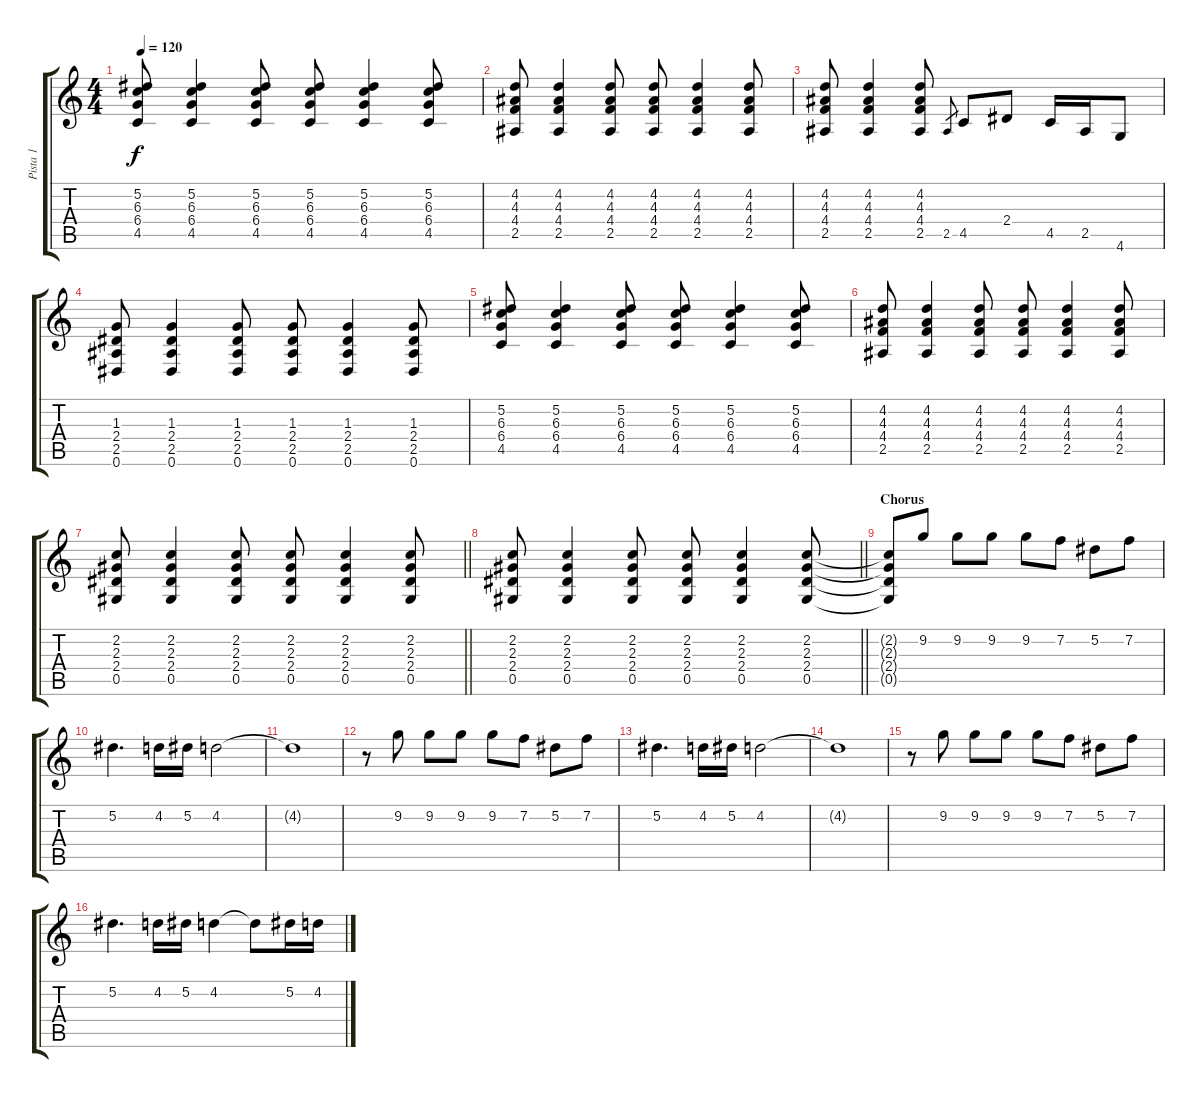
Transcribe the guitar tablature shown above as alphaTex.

\track ("Pista 1" "Pista 1") {instrument overdrivenguitar}
\staff {score tabs}
\tuning (Eb4 Bb3 Gb3 Db3 Ab2 Eb2) {hide}
\ts (4 4)
\tempo 120
\clef g2
\ks c
(5.2 6.3 6.4 4.5).8{dy f} (5.2 6.3 6.4 4.5).4 (5.2 6.3 6.4 4.5).8 (5.2 6.3 6.4 4.5).8 (5.2 6.3 6.4 4.5).4 (5.2 6.3 6.4 4.5).8 |
(4.2 4.3 4.4 2.5).8 (4.2 4.3 4.4 2.5).4 (4.2 4.3 4.4 2.5).8 (4.2 4.3 4.4 2.5).8 (4.2 4.3 4.4 2.5).4 (4.2 4.3 4.4 2.5).8 |
(4.2 4.3 4.4 2.5).8 (4.2 4.3 4.4 2.5).4 (4.2 4.3 4.4 2.5).8 2.5.8{gr} 4.5.8 2.4.8 4.5.16 2.5.16 4.6.8 |
(1.3 2.4 2.5 0.6).8 (1.3 2.4 2.5 0.6).4 (1.3 2.4 2.5 0.6).8 (1.3 2.4 2.5 0.6).8 (1.3 2.4 2.5 0.6).4 (1.3 2.4 2.5 0.6).8 |
(5.2 6.3 6.4 4.5).8 (5.2 6.3 6.4 4.5).4 (5.2 6.3 6.4 4.5).8 (5.2 6.3 6.4 4.5).8 (5.2 6.3 6.4 4.5).4 (5.2 6.3 6.4 4.5).8 |
(4.2 4.3 4.4 2.5).8 (4.2 4.3 4.4 2.5).4 (4.2 4.3 4.4 2.5).8 (4.2 4.3 4.4 2.5).8 (4.2 4.3 4.4 2.5).4 (4.2 4.3 4.4 2.5).8 |
\barLineRight lightlight
(2.2 2.3 2.4 0.5).8 (2.2 2.3 2.4 0.5).4 (2.2 2.3 2.4 0.5).8 (2.2 2.3 2.4 0.5).8 (2.2 2.3 2.4 0.5).4 (2.2 2.3 2.4 0.5).8 |
\barLineRight lightlight
(2.2 2.3 2.4 0.5).8 (2.2 2.3 2.4 0.5).4 (2.2 2.3 2.4 0.5).8 (2.2 2.3 2.4 0.5).8 (2.2 2.3 2.4 0.5).4 (2.2 2.3 2.4 0.5).8 |
\section ("" "Chorus")
(2.2{t} 2.3{t} 2.4{t} 0.5{t}).8 9.2.8 9.2.8 9.2.8 9.2.8 7.2.8 5.2.8 7.2.8 |
5.2.4{d} 4.2.16 5.2.16 4.2.2 |
4.2{t}.1 |
r.8 9.2.8 9.2.8 9.2.8 9.2.8 7.2.8 5.2.8 7.2.8 |
5.2.4{d} 4.2.16 5.2.16 4.2.2 |
4.2{t}.1 |
r.8 9.2.8 9.2.8 9.2.8 9.2.8 7.2.8 5.2.8 7.2.8 |
5.2.4{d} 4.2.16 5.2.16 4.2.4 4.2{t}.8 5.2.16 4.2.16
